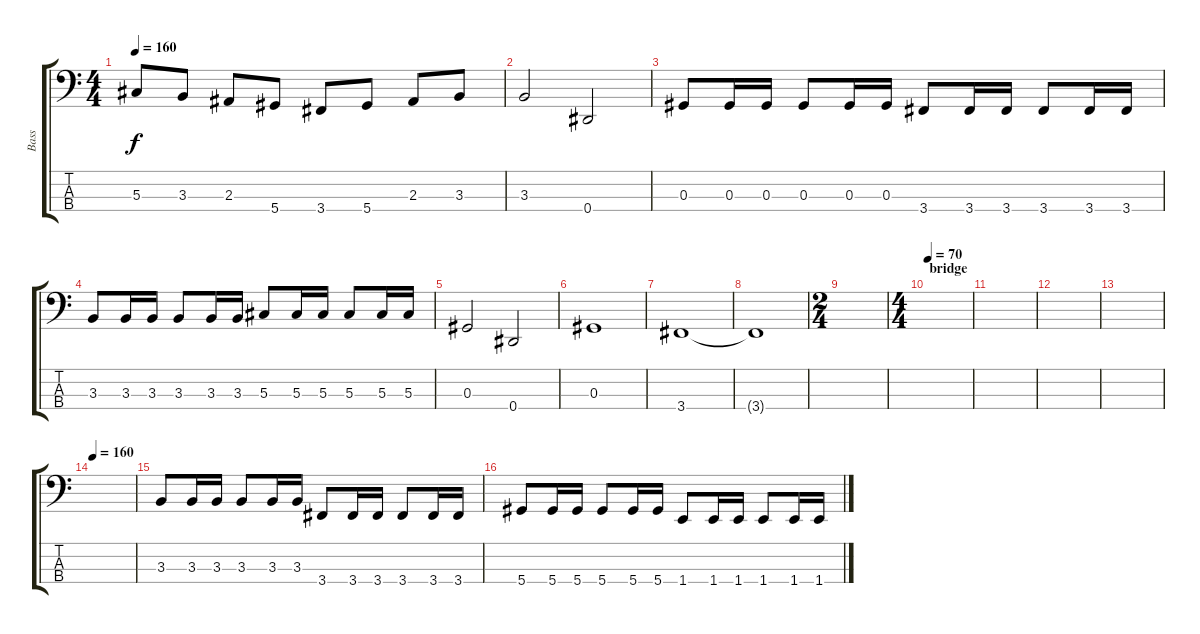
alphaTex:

\track ("Bass" "Bass") {instrument electricbassfinger}
\staff {score tabs}
\tuning (Gb2 Db2 Ab1 Eb1) {hide}
\ts (4 4)
\tempo 160
\clef f4
\ks c
5.3.8{dy f} 3.3.8 2.3.8 5.4.8 3.4.8 5.4.8 2.3.8 3.3.8 |
3.3.2 0.4.2 |
0.3.8 0.3.16 0.3.16 0.3.8 0.3.16 0.3.16 3.4.8 3.4.16 3.4.16 3.4.8 3.4.16 3.4.16 |
3.3.8 3.3.16 3.3.16 3.3.8 3.3.16 3.3.16 5.3.8 5.3.16 5.3.16 5.3.8 5.3.16 5.3.16 |
0.3.2 0.4.2 |
0.3.1 |
3.4.1 |
3.4{t}.1 |
\ts (2 4)
|
\ts (4 4)
\section ("" "bridge")
\tempo 70
|
|
|
|
\tempo 160
|
3.3.8 3.3.16 3.3.16 3.3.8 3.3.16 3.3.16 3.4.8 3.4.16 3.4.16 3.4.8 3.4.16 3.4.16 |
5.4.8 5.4.16 5.4.16 5.4.8 5.4.16 5.4.16 1.4.8 1.4.16 1.4.16 1.4.8 1.4.16 1.4.16
